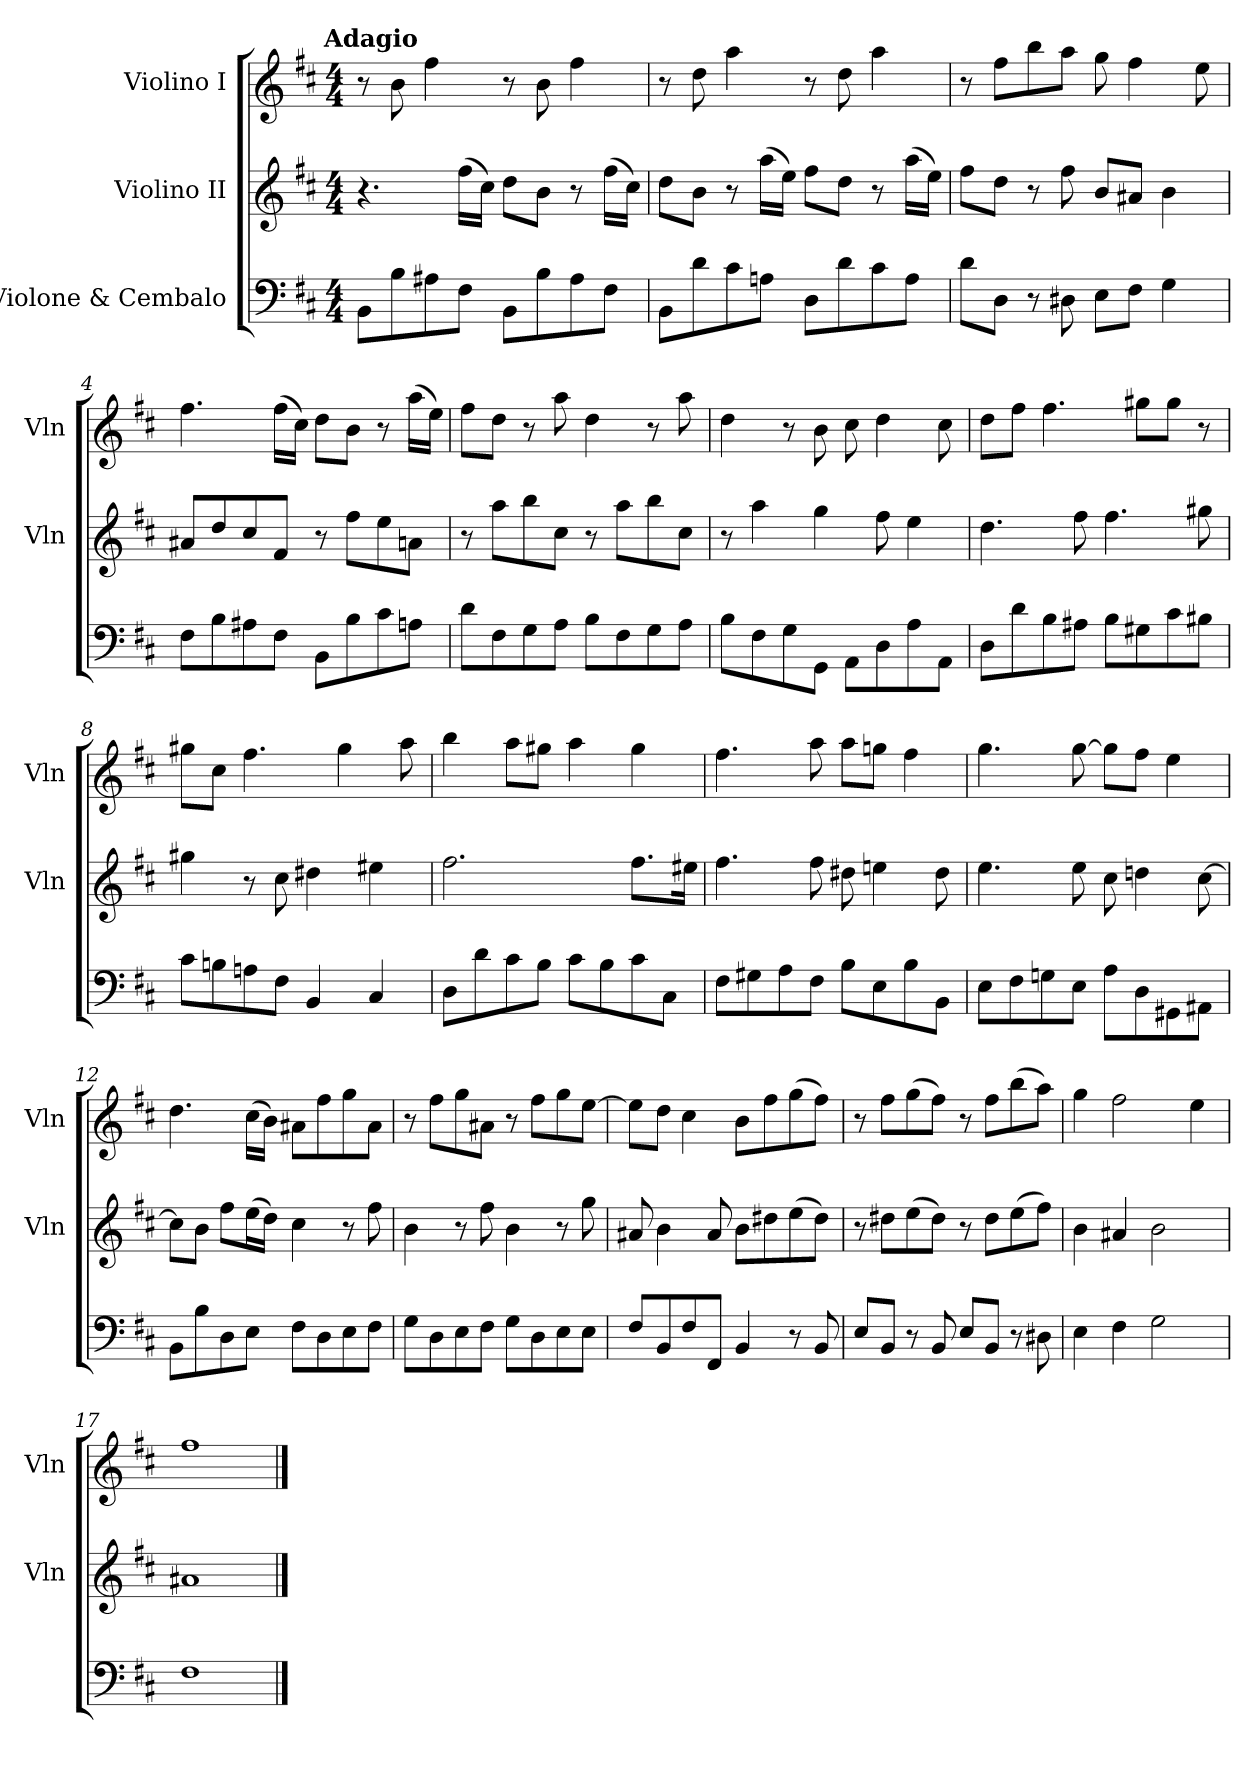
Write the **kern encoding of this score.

**kern	**kern	**kern
*part3	*part2	*part1
*staff3	*staff2	*staff1
*I"Violone & Cembalo	*I"Violino II	*I"Violino I
*	*I'Vln	*I'Vln
*clefF4	*clefG2	*clefG2
*k[f#c#]	*k[f#c#]	*k[f#c#]
*b:	*b:	*b:
!!LO:TX:omd:t=Adagio
*M4/4	*M4/4	*M4/4
*MM36	*MM36	*MM36
=1	=1	=1
8BBL	4.r	8r
8B	.	8b
8A#X	.	4ff#
8F#J	(16ff#LL	.
.	16cc#JJ)	.
8BBL	8ddL	8r
8B	8bJ	8b
8A#	8r	4ff#
8F#J	(16ff#LL	.
.	16cc#JJ)	.
=2	=2	=2
8BBL	8ddL	8r
8d	8bJ	8dd
8c#	8r	4aa
8AnJ	(16aaLL	.
.	16eeJJ)	.
8DL	8ff#L	8r
8d	8ddJ	8dd
8c#	8r	4aa
8AJ	(16aaLL	.
.	16eeJJ)	.
=3	=3	=3
8dL	8ff#L	8r
8DJ	8ddJ	8ff#L
8r	8r	8bb
8D#X	8ff#	8aaJ
8EL	8bL	8gg
8F#J	8a#XJ	4ff#
4G	4b	.
.	.	8ee
=4	=4	=4
8F#L	8a#XL	4.ff#
8B	8dd	.
8A#X	8cc#	.
8F#J	8f#J	(16ff#LL
.	.	16cc#JJ)
8BBL	8r	8ddL
8B	8ff#L	8bJ
8c#	8ee	8r
8AnJ	8anJ	(16aaLL
.	.	16eeJJ)
=5	=5	=5
8dL	8r	8ff#L
8F#	8aaL	8ddJ
8G	8bb	8r
8AJ	8cc#J	8aa
8BL	8r	4dd
8F#	8aaL	.
8G	8bb	8r
8AJ	8cc#J	8aa
=6	=6	=6
8BL	8r	4dd
8F#	4aa	.
8G	.	8r
8GGJ	4gg	8b
8AAL	.	8cc#
8D	8ff#	4dd
8A	4ee	.
8AAJ	.	8cc#
=7	=7	=7
8DL	4.dd	8ddL
8d	.	8ff#J
8B	.	4.ff#
8A#XJ	8ff#	.
8BL	4.ff#	.
8G#X	.	8gg#XL
8c#	.	8gg#J
8B#XJ	8gg#X	8r
=8	=8	=8
8c#L	4gg#X	8gg#XL
8Bn	.	8cc#J
8An	8r	4.ff#
8F#J	8cc#	.
4BB	4dd#X	.
.	.	4gg#
4C#	4ee#X	.
.	.	8aa
=9	=9	=9
8DL	2.ff#	4bb
8d	.	.
8c#	.	8aaL
8BJ	.	8gg#XJ
8c#L	.	4aa
8B	.	.
8c#	8.ff#L	4gg#
8C#J	.	.
.	16ee#XJk	.
=10	=10	=10
8F#L	4.ff#	4.ff#
8G#X	.	.
8A	.	.
8F#J	8ff#	8aa
8BL	8dd#X	8aaL
8E	4een	8ggnJ
8B	.	4ff#
8BBJ	8dd#	.
=11	=11	=11
8EL	4.ee	4.gg
8F#	.	.
8Gn	.	.
8EJ	8ee	[8gg
8AL	8cc#	8ggL]
8D	4ddn	8ff#J
8GG#X	.	4ee
8AA#XJ	[8cc#	.
=12	=12	=12
8BBL	8cc#L]	4.dd
8B	8bJ	.
8D	8ff#L	.
8EJ	(16eeL	(16cc#LL
.	16ddJJ)	16bJJ)
8F#L	4cc#	8a#XL
8D	.	8ff#
8E	8r	8gg
8F#J	8ff#	8a#J
=13	=13	=13
8GL	4b	8r
8D	.	8ff#L
8E	8r	8gg
8F#J	8ff#	8a#XJ
8GL	4b	8r
8D	.	8ff#L
8E	8r	8gg
8EJ	8gg	[8eeJ
=14	=14	=14
8F#L	8a#X	8eeL]
8BB	4b	8ddJ
8F#	.	4cc#
8FF#J	8a#	.
4BB	8bL	8bL
.	8dd#X	8ff#
8r	(8ee	(8gg
8BB	8dd#J)	8ff#J)
=15	=15	=15
8EL	8r	8r
8BBJ	8dd#XL	8ff#L
8r	(8ee	(8gg
8BB	8dd#J)	8ff#J)
8EL	8r	8r
8BBJ	8dd#L	8ff#L
8r	(8ee	(8bb
8D#X	8ff#J)	8aaJ)
=16	=16	=16
4E	4b	4gg
4F#	4a#X	2ff#
2G	2b	.
.	.	4ee
=17	=17	=17
1F#	1a#X	1ff#
==	==	==
*-	*-	*-
